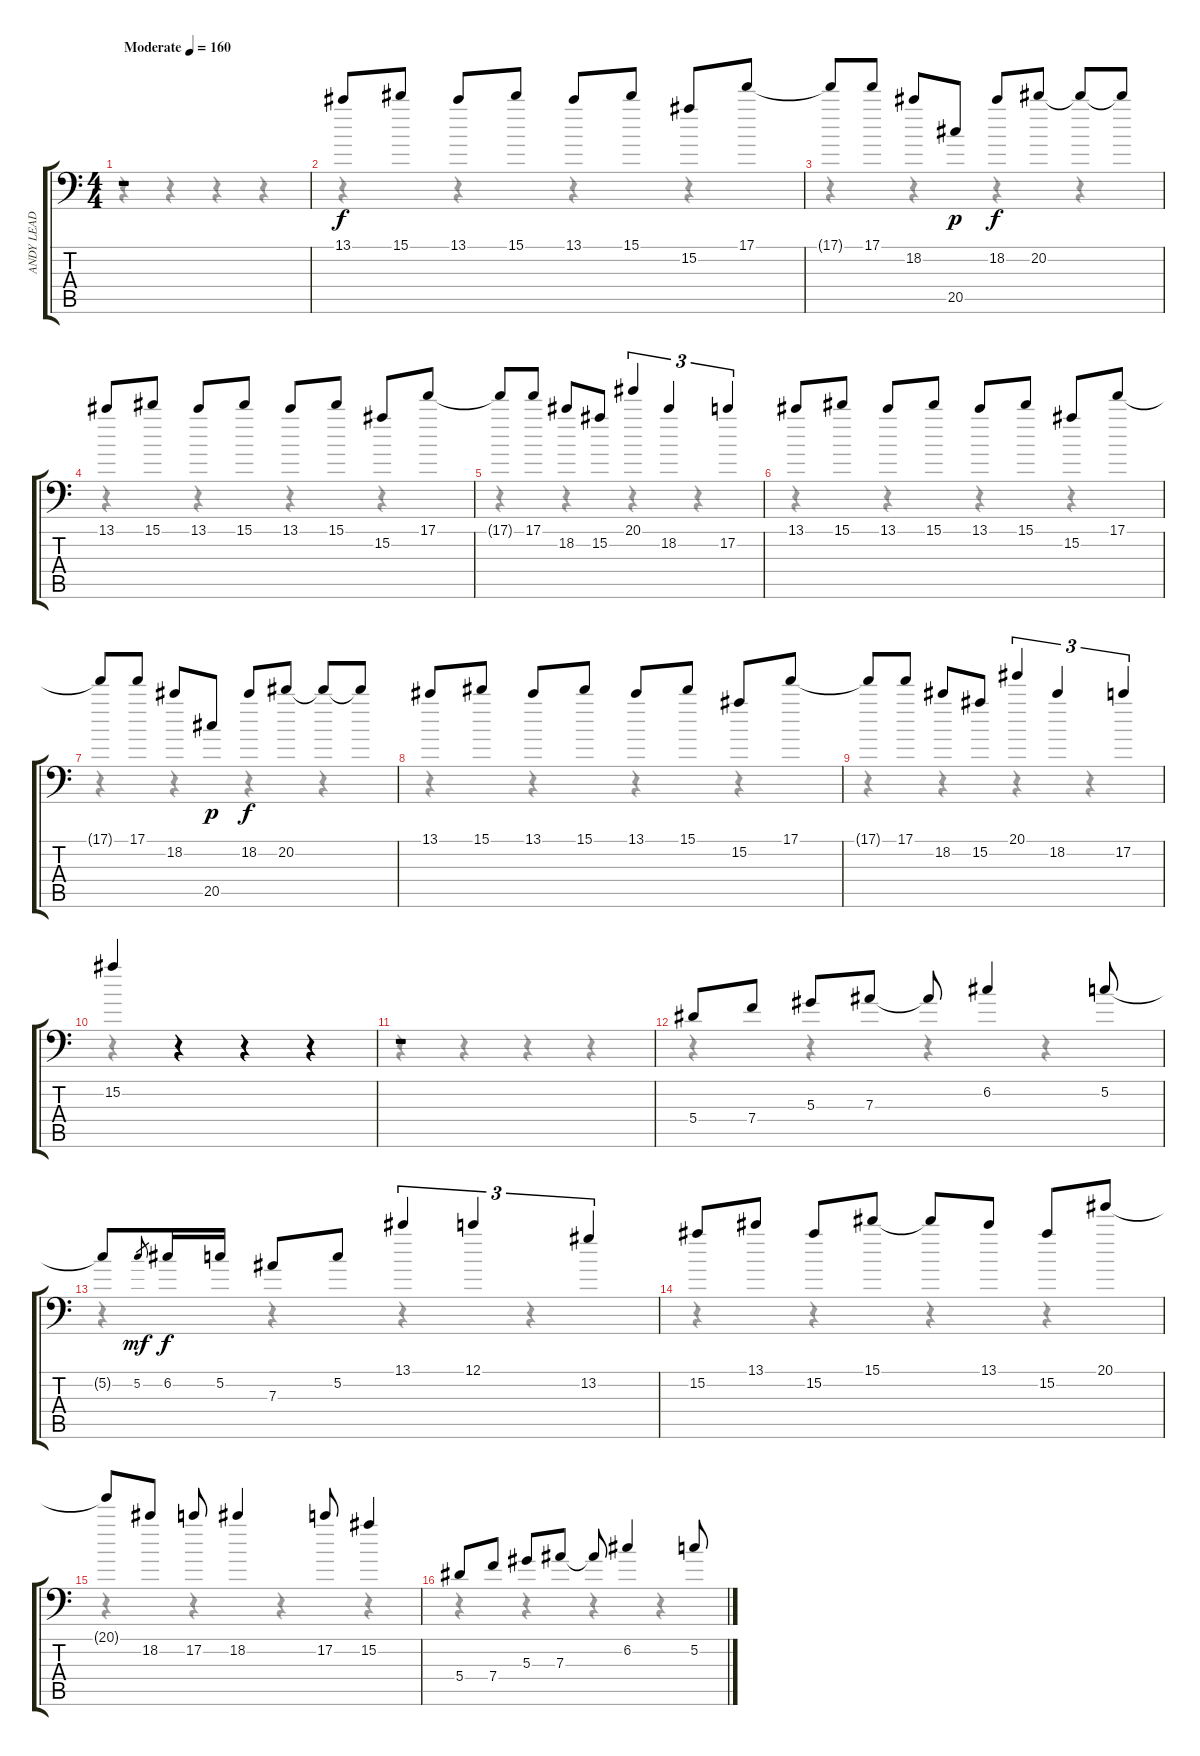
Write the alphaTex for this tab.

\track ("ANDY LEAD LINE" "ANDY LEAD ") {instrument distortionguitar}
\staff {score tabs}
\tuning (C4 G3 Eb3 Bb2 F2 Bb1) {hide}
\voice
\ts (4 4)
\tempo (160 "Moderate")
\clef f4
\ks c
r.1{dy f instrument distortionguitar} |
13.1.8 15.1.8 13.1.8 15.1.8 13.1.8 15.1.8 15.2.8 17.1.8 |
17.1{t}.8 17.1.8 18.2.8 20.5.8{dy p} 18.2.8{dy f} 20.2.8 20.2{t}.8 20.2{t}.8 |
13.1.8 15.1.8 13.1.8 15.1.8 13.1.8 15.1.8 15.2.8 17.1.8 |
17.1{t}.8 17.1.8 18.2.8 15.2.8 20.1.4{tu (3 2)} 18.2.4{tu (3 2)} 17.2.4{tu (3 2)} |
13.1.8 15.1.8 13.1.8 15.1.8 13.1.8 15.1.8 15.2.8 17.1.8 |
17.1{t}.8 17.1.8 18.2.8 20.5.8{dy p} 18.2.8{dy f} 20.2.8 20.2{t}.8 20.2{t}.8 |
13.1.8 15.1.8 13.1.8 15.1.8 13.1.8 15.1.8 15.2.8 17.1.8 |
17.1{t}.8 17.1.8 18.2.8 15.2.8 20.1.4{tu (3 2)} 18.2.4{tu (3 2)} 17.2.4{tu (3 2)} |
15.2.4 r.4 r.4 r.4 |
r.1 |
5.4.8 7.4.8 5.3.8 7.3.8 7.3{t}.8 6.2.4 5.2.8 |
5.2{t}.8 5.2.8{gr dy mf} 6.2.16{dy f} 5.2.16 7.3.8 5.2.8 13.1.4{tu (3 2)} 12.1.4{tu (3 2)} 13.2.4{tu (3 2)} |
15.2.8 13.1.8 15.2.8 15.1.8 15.1{t}.8 13.1.8 15.2.8 20.1.8 |
20.1{t}.8 18.2.8 17.2.8 18.2.4 17.2.8 15.2.4 |
5.4.8 7.4.8 5.3.8 7.3.8 7.3{t}.8 6.2.4 5.2.8
\voice
\clef f4
\ottava regular
\simile none
\ks c
r.4{dy f} r.4 r.4 r.4 |
r.4 r.4 r.4 r.4 |
r.4 r.4 r.4 r.4 |
r.4 r.4 r.4 r.4 |
r.4 r.4 r.4 r.4 |
r.4 r.4 r.4 r.4 |
r.4 r.4 r.4 r.4 |
r.4 r.4 r.4 r.4 |
r.4 r.4 r.4 r.4 |
r.4 r.4 r.4 r.4 |
r.4 r.4 r.4 r.4 |
r.4 r.4 r.4 r.4 |
r.4 r.4 r.4 r.4 |
r.4 r.4 r.4 r.4 |
r.4 r.4 r.4 r.4 |
r.4 r.4 r.4 r.4
